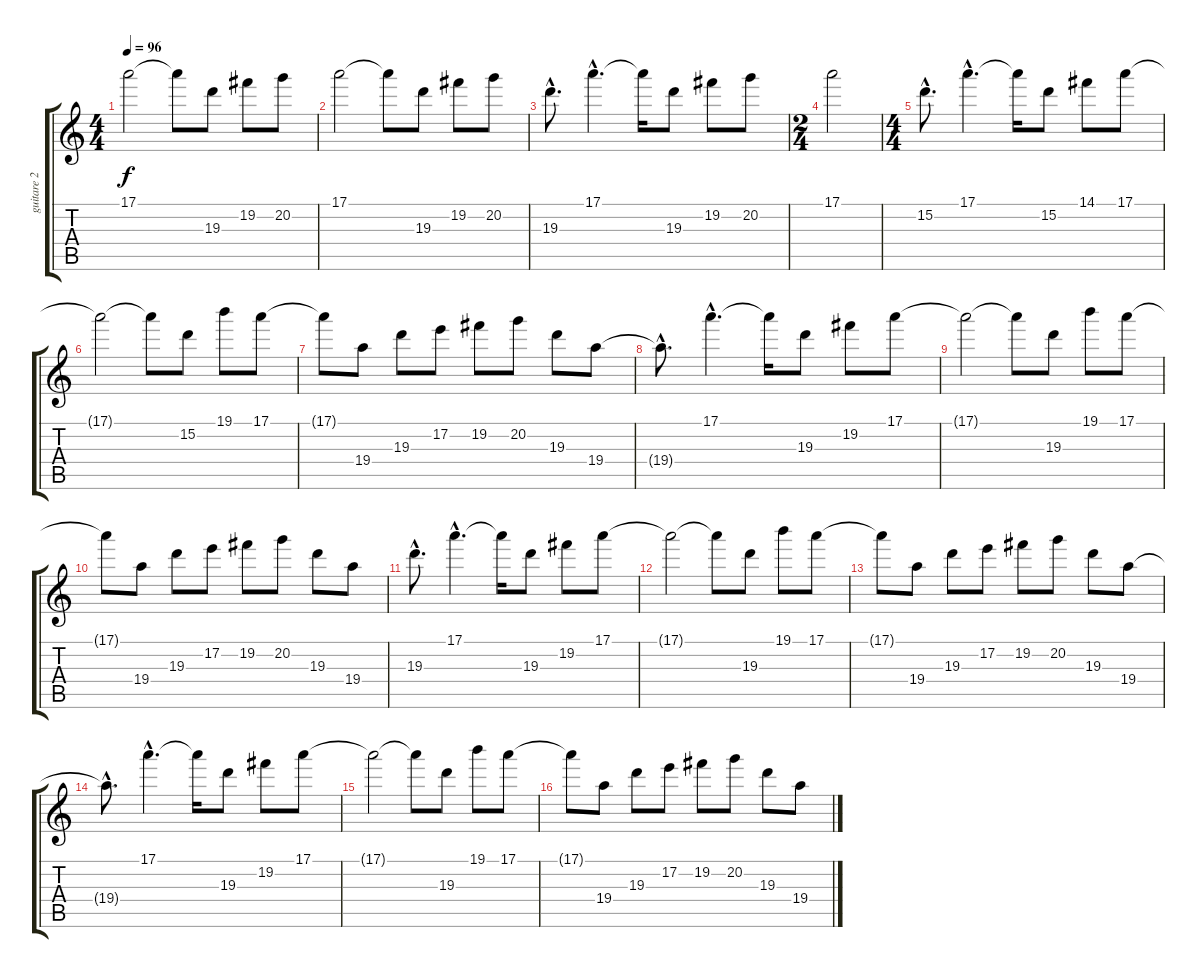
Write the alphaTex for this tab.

\track ("guitare 2" "guitare 2") {instrument distortionguitar}
\staff {score tabs}
\tuning (E4 B3 G3 D3 A2 E2) {hide}
\ts (4 4)
\tempo 96
\clef g2
\ks c
17.1.2{dy f} 17.1{t}.8 19.3.8 19.2.8 20.2.8 |
17.1.2 17.1{t}.8 19.3.8 19.2.8 20.2.8 |
19.3{hac}.8{d} 17.1{hac}.4{d} 17.1{t}.16 19.3.8 19.2.8 20.2.8 |
\ts (2 4)
17.1.2 |
\ts (4 4)
15.2{hac}.8{d} 17.1{hac}.4{d} 17.1{t}.16 15.2.8 14.1.8 17.1.8 |
17.1{t}.2 17.1{t}.8 15.2.8 19.1.8 17.1.8 |
17.1{t}.8 19.4.8 19.3.8 17.2.8 19.2.8 20.2.8 19.3.8 19.4.8 |
19.4{hac t}.8{d} 17.1{hac}.4{d} 17.1{t}.16 19.3.8 19.2.8 17.1.8 |
17.1{t}.2 17.1{t}.8 19.3.8 19.1.8 17.1.8 |
17.1{t}.8 19.4.8 19.3.8 17.2.8 19.2.8 20.2.8 19.3.8 19.4.8 |
19.3{hac}.8{d} 17.1{hac}.4{d} 17.1{t}.16 19.3.8 19.2.8 17.1.8 |
17.1{t}.2 17.1{t}.8 19.3.8 19.1.8 17.1.8 |
17.1{t}.8 19.4.8 19.3.8 17.2.8 19.2.8 20.2.8 19.3.8 19.4.8 |
19.4{hac t}.8{d} 17.1{hac}.4{d} 17.1{t}.16 19.3.8 19.2.8 17.1.8 |
17.1{t}.2 17.1{t}.8 19.3.8 19.1.8 17.1.8 |
17.1{t}.8 19.4.8 19.3.8 17.2.8 19.2.8 20.2.8 19.3.8 19.4.8
